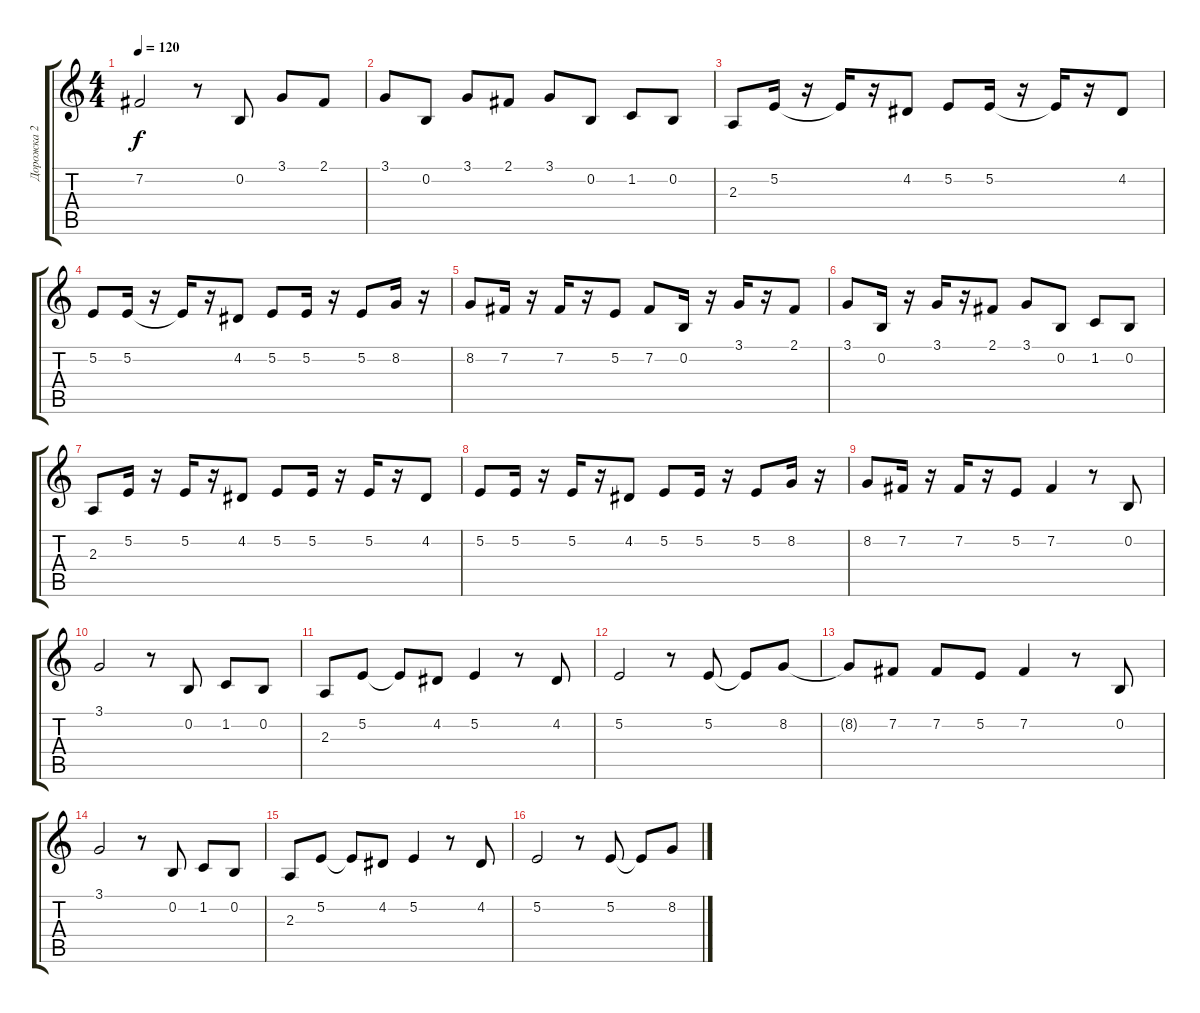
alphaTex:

\track ("Дорожка 2" "Дорожка 2") {instrument flute}
\staff {score tabs}
\tuning (E4 B3 G3 D3 A2 E2) {hide}
\ts (4 4)
\tempo 120
\clef g2
\ks c
7.2.2{dy f} r.8 0.2.8 3.1.8 2.1.8 |
3.1.8 0.2.8 3.1.8 2.1.8 3.1.8 0.2.8 1.2.8 0.2.8 |
2.3.8 5.2.16 r.16 5.2{t}.16 r.16 4.2.8 5.2.8 5.2.16 r.16 5.2{t}.16 r.16 4.2.8 |
5.2.8 5.2.16 r.16 5.2{t}.16 r.16 4.2.8 5.2.8 5.2.16 r.16 5.2.8 8.2.16 r.16 |
8.2.8 7.2.16 r.16 7.2.16 r.16 5.2.8 7.2.8 0.2.16 r.16 3.1.16 r.16 2.1.8 |
3.1.8 0.2.16 r.16 3.1.16 r.16 2.1.8 3.1.8 0.2.8 1.2.8 0.2.8 |
2.3.8 5.2.16 r.16 5.2.16 r.16 4.2.8 5.2.8 5.2.16 r.16 5.2.16 r.16 4.2.8 |
5.2.8 5.2.16 r.16 5.2.16 r.16 4.2.8 5.2.8 5.2.16 r.16 5.2.8 8.2.16 r.16 |
8.2.8 7.2.16 r.16 7.2.16 r.16 5.2.8 7.2.4 r.8 0.2.8 |
3.1.2 r.8 0.2.8 1.2.8 0.2.8 |
2.3.8 5.2.8 5.2{t}.8 4.2.8 5.2.4 r.8 4.2.8 |
5.2.2 r.8 5.2.8 5.2{t}.8 8.2.8 |
8.2{t}.8 7.2.8 7.2.8 5.2.8 7.2.4 r.8 0.2.8 |
3.1.2 r.8 0.2.8 1.2.8 0.2.8 |
2.3.8 5.2.8 5.2{t}.8 4.2.8 5.2.4 r.8 4.2.8 |
5.2.2 r.8 5.2.8 5.2{t}.8 8.2.8
